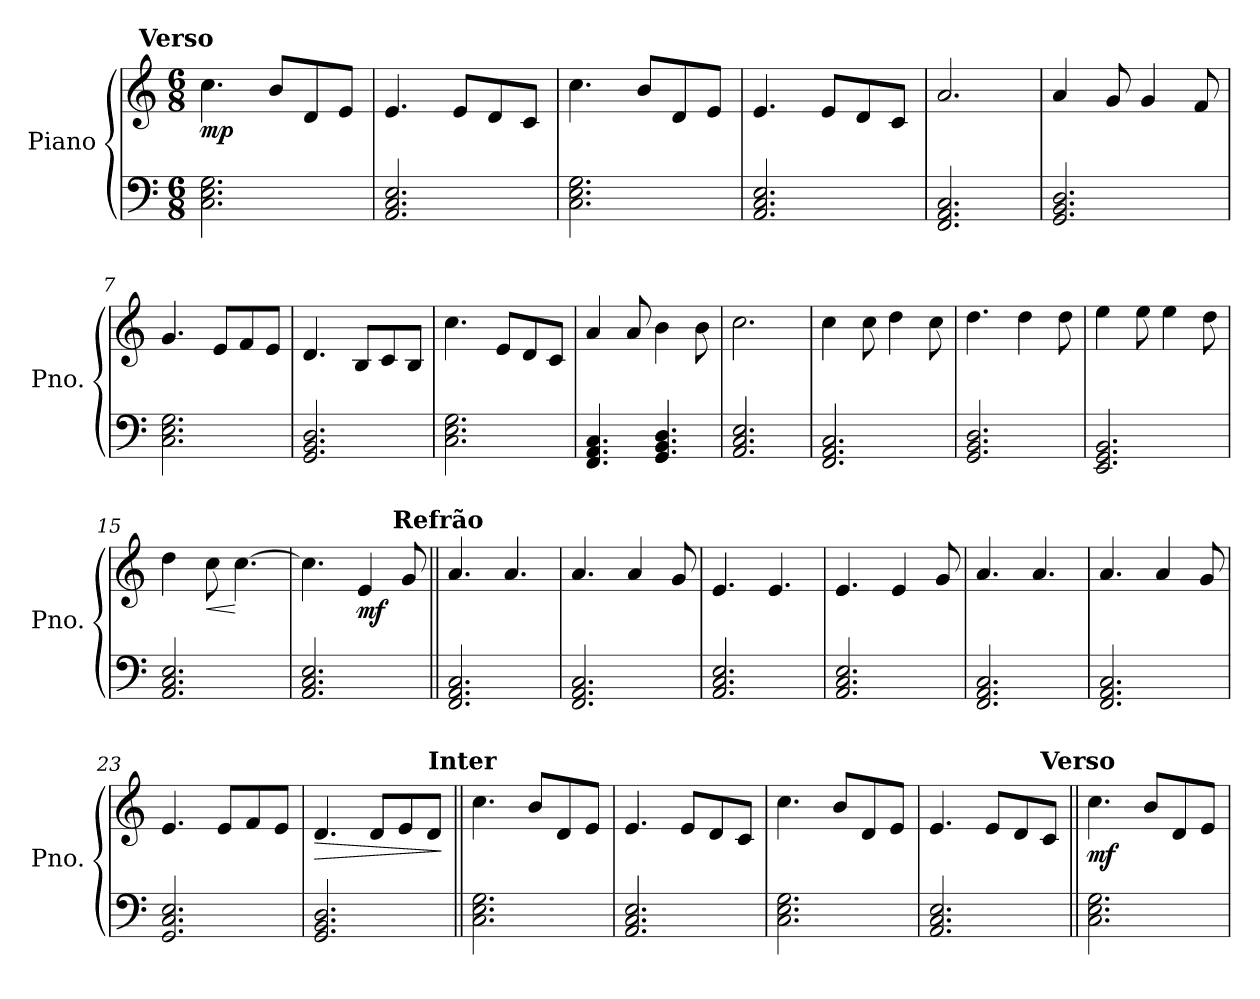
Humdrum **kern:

**kern	**kern	**dynam
*part1	*part1	*part1
*staff2	*staff1	*staff1/2
*I"Piano	*	*
*I'Pno.	*	*
*clefF4	*clefG2	*
*k[]	*k[]	*
*C:	*C:	*
*M6/8	*M6/8	*
*MM90	*MM90	*
!!LO:REH:place=s1:a:B:enc=none:fs=14:t=Verso
=1	=1	=1
!	!	!LO:DY:b
2.C\ 2.E\ 2.G\	4.cc\	mp
.	8b/L	.
.	8d/	.
.	8e/J	.
=2	=2	=2
2.AA/ 2.C/ 2.E/	4.e/	.
.	8e/L	.
.	8d/	.
.	8c/J	.
=3	=3	=3
2.C\ 2.E\ 2.G\	4.cc\	.
.	8b/L	.
.	8d/	.
.	8e/J	.
=4	=4	=4
2.AA/ 2.C/ 2.E/	4.e/	.
.	8e/L	.
.	8d/	.
.	8c/J	.
=5	=5	=5
2.FF/ 2.AA/ 2.C/	2.a/	.
=6	=6	=6
2.GG/ 2.BB/ 2.D/	4a/	.
.	8g/	.
.	4g/	.
.	8f/	.
!!LO:LB:g=z
=7	=7	=7
2.C\ 2.E\ 2.G\	4.g/	.
.	8e/L	.
.	8f/	.
.	8e/J	.
=8	=8	=8
2.GG/ 2.BB/ 2.D/	4.d/	.
.	8B/L	.
.	8c/	.
.	8B/J	.
=9	=9	=9
2.C\ 2.E\ 2.G\	4.cc\	.
.	8e/L	.
.	8d/	.
.	8c/J	.
=10	=10	=10
4.FF/ 4.AA/ 4.C/	4a/	.
.	8a/	.
4.GG/ 4.BB/ 4.D/	4b\	.
.	8b\	.
=11	=11	=11
2.AA/ 2.C/ 2.E/	2.cc\	.
=12	=12	=12
2.FF/ 2.AA/ 2.C/	4cc\	.
.	8cc\	.
.	4dd\	.
.	8cc\	.
!!LO:LB:g=z
=13	=13	=13
2.GG/ 2.BB/ 2.D/	4.dd\	.
.	4dd\	.
.	8dd\	.
=14	=14	=14
2.EE/ 2.GG/ 2.BB/	4ee\	.
.	8ee\	.
.	4ee\	.
.	8dd\	.
=15	=15	=15
2.AA/ 2.C/ 2.E/	4dd\	.
!	!	!LO:HP:b
.	8cc\	<
.	[4.cc\	[
=16	=16	=16
2.AA/ 2.C/ 2.E/	4.cc\]	.
!	!	!LO:DY:b
.	4e/	mf
.	8g/	.
!!LO:REH:place=s1:a:B:enc=none:fs=14:t=Refrão
=17||	=17||	=17||
2.FF/ 2.AA/ 2.C/	4.a/	.
.	4.a/	.
=18	=18	=18
2.FF/ 2.AA/ 2.C/	4.a/	.
.	4a/	.
.	8g/	.
!!LO:LB:g=z
=19	=19	=19
2.AA/ 2.C/ 2.E/	4.e/	.
.	4.e/	.
=20	=20	=20
2.AA/ 2.C/ 2.E/	4.e/	.
.	4e/	.
.	8g/	.
=21	=21	=21
2.FF/ 2.AA/ 2.C/	4.a/	.
.	4.a/	.
=22	=22	=22
2.FF/ 2.AA/ 2.C/	4.a/	.
.	4a/	.
.	8g/	.
=23	=23	=23
2.GG/ 2.C/ 2.E/	4.e/	.
.	8e/L	.
.	8f/	.
.	8e/J	.
=24	=24	=24
!	!	!LO:HP:b
2.GG/ 2.BB/ 2.D/	4.d/	>
.	8d/L	.
.	8e/	.
.	8d/J	.
.	.	]
!!LO:LB:g=z
!!LO:REH:place=s1:a:B:enc=none:fs=14:t=Inter
=25||	=25||	=25||
2.C\ 2.E\ 2.G\	4.cc\	.
.	8b/L	.
.	8d/	.
.	8e/J	.
=26	=26	=26
2.AA/ 2.C/ 2.E/	4.e/	.
.	8e/L	.
.	8d/	.
.	8c/J	.
=27	=27	=27
2.C\ 2.E\ 2.G\	4.cc\	.
.	8b/L	.
.	8d/	.
.	8e/J	.
=28	=28	=28
2.AA/ 2.C/ 2.E/	4.e/	.
.	8e/L	.
.	8d/	.
.	8c/J	.
!!LO:REH:place=s1:a:B:enc=none:fs=14:t=Verso
=29||	=29||	=29||
!	!	!LO:DY:b
2.C\ 2.E\ 2.G\	4.cc\	mf
.	8b/L	.
.	8d/	.
.	8e/J	.
=	=	=
*-	*-	*-
